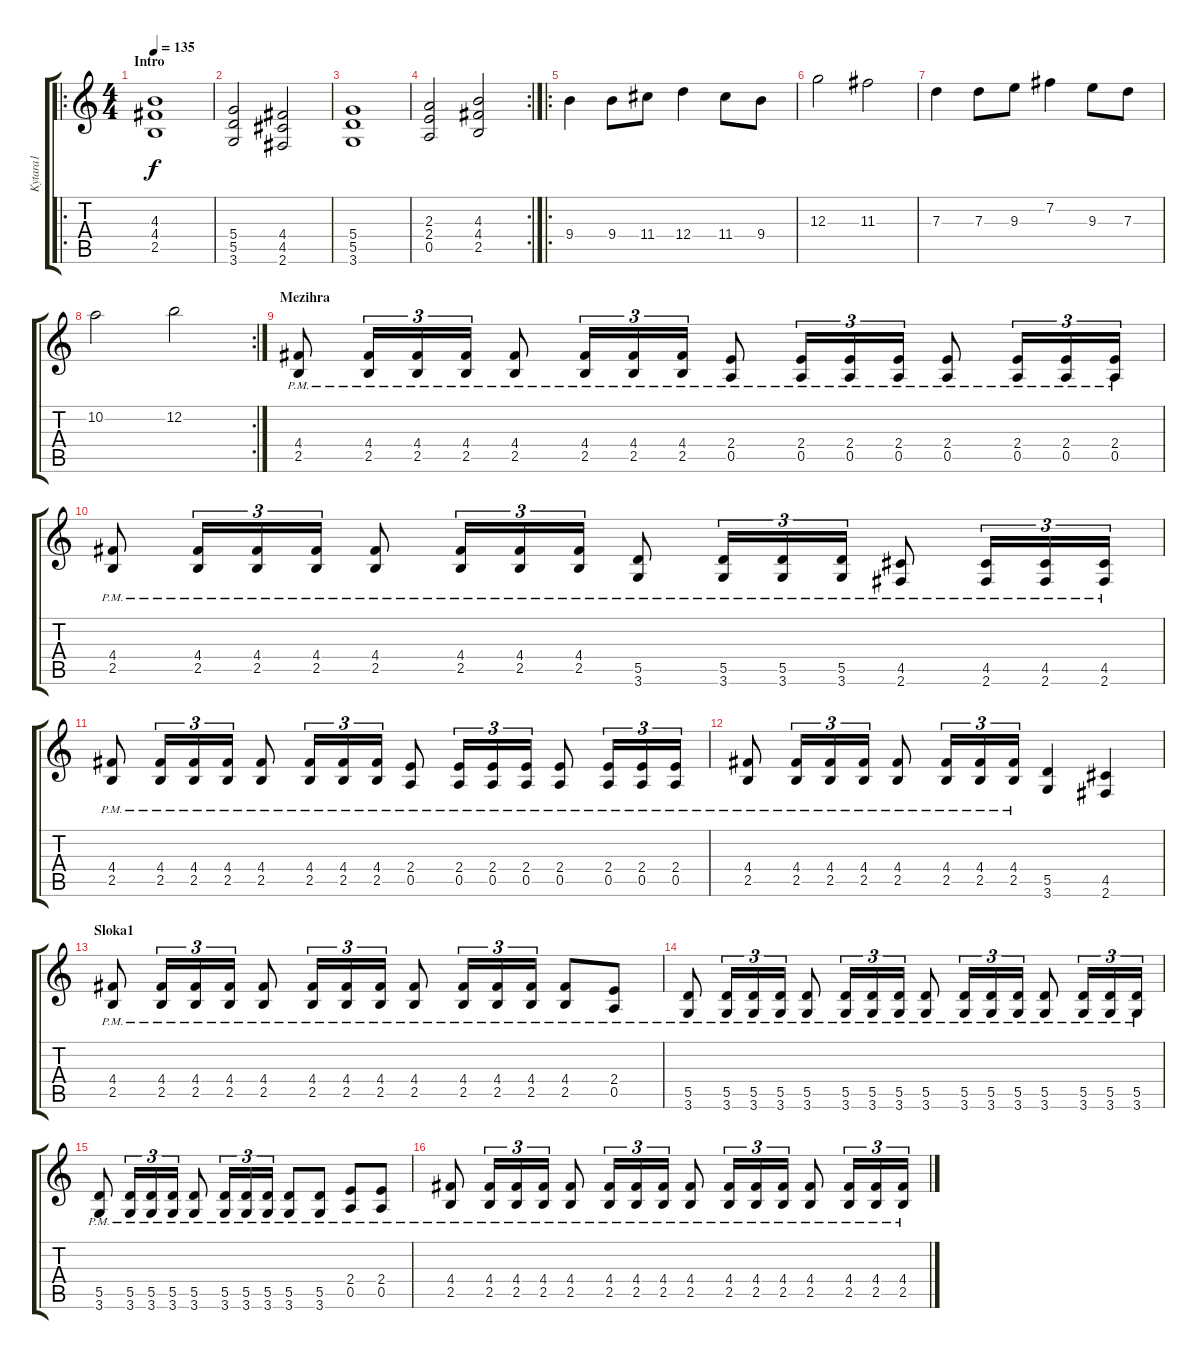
\track ("Kytara1" "Kytara1") {instrument distortionguitar}
\staff {score tabs}
\tuning (E4 B3 G3 D3 A2 E2) {hide}
\ro
\ts (4 4)
\section ("" "Intro")
\tempo 135
\clef g2
\ks c
(4.3 4.4 2.5).1{dy f instrument distortionguitar} |
(5.4 5.5 3.6).2 (4.4 4.5 2.6).2 |
(5.4 5.5 3.6).1 |
\rc 2
(2.3 2.4 0.5).2 (4.3 4.4 2.5).2 |
\ro
9.4.4{volume 13} 9.4.8 11.4.8 12.4.4 11.4.8 9.4.8 |
12.3.2 11.3.2 |
7.3.4 7.3.8 9.3.8 7.2.4 9.3.8 7.3.8 |
\rc 2
10.2.2 12.2.2 |
\section ("" "Mezihra")
(4.4{pm} 2.5{pm}).8{volume 11} (4.4{pm} 2.5{pm}).16{tu (3 2)} (4.4{pm} 2.5{pm}).16{tu (3 2)} (4.4{pm} 2.5{pm}).16{tu (3 2)} (4.4{pm} 2.5{pm}).8 (4.4{pm} 2.5{pm}).16{tu (3 2)} (4.4{pm} 2.5{pm}).16{tu (3 2)} (4.4{pm} 2.5{pm}).16{tu (3 2)} (2.4{pm} 0.5{pm}).8 (2.4{pm} 0.5{pm}).16{tu (3 2)} (2.4{pm} 0.5{pm}).16{tu (3 2)} (2.4{pm} 0.5{pm}).16{tu (3 2)} (2.4{pm} 0.5{pm}).8 (2.4{pm} 0.5{pm}).16{tu (3 2)} (2.4{pm} 0.5{pm}).16{tu (3 2)} (2.4{pm} 0.5{pm}).16{tu (3 2)} |
(4.4{pm} 2.5{pm}).8 (4.4{pm} 2.5{pm}).16{tu (3 2)} (4.4{pm} 2.5{pm}).16{tu (3 2)} (4.4{pm} 2.5{pm}).16{tu (3 2)} (4.4{pm} 2.5{pm}).8 (4.4{pm} 2.5{pm}).16{tu (3 2)} (4.4{pm} 2.5{pm}).16{tu (3 2)} (4.4{pm} 2.5{pm}).16{tu (3 2)} (5.5{pm} 3.6{pm}).8 (5.5{pm} 3.6{pm}).16{tu (3 2)} (5.5{pm} 3.6{pm}).16{tu (3 2)} (5.5{pm} 3.6{pm}).16{tu (3 2)} (4.5{pm} 2.6{pm}).8 (4.5{pm} 2.6{pm}).16{tu (3 2)} (4.5{pm} 2.6{pm}).16{tu (3 2)} (4.5{pm} 2.6{pm}).16{tu (3 2)} |
(4.4{pm} 2.5{pm}).8 (4.4{pm} 2.5{pm}).16{tu (3 2)} (4.4{pm} 2.5{pm}).16{tu (3 2)} (4.4{pm} 2.5{pm}).16{tu (3 2)} (4.4{pm} 2.5{pm}).8 (4.4{pm} 2.5{pm}).16{tu (3 2)} (4.4{pm} 2.5{pm}).16{tu (3 2)} (4.4{pm} 2.5{pm}).16{tu (3 2)} (2.4{pm} 0.5{pm}).8 (2.4{pm} 0.5{pm}).16{tu (3 2)} (2.4{pm} 0.5{pm}).16{tu (3 2)} (2.4{pm} 0.5{pm}).16{tu (3 2)} (2.4{pm} 0.5{pm}).8 (2.4{pm} 0.5{pm}).16{tu (3 2)} (2.4{pm} 0.5{pm}).16{tu (3 2)} (2.4{pm} 0.5{pm}).16{tu (3 2)} |
(4.4{pm} 2.5{pm}).8 (4.4{pm} 2.5{pm}).16{tu (3 2)} (4.4{pm} 2.5{pm}).16{tu (3 2)} (4.4{pm} 2.5{pm}).16{tu (3 2)} (4.4{pm} 2.5{pm}).8 (4.4{pm} 2.5{pm}).16{tu (3 2)} (4.4{pm} 2.5{pm}).16{tu (3 2)} (4.4{pm} 2.5{pm}).16{tu (3 2)} (5.5 3.6).4 (4.5 2.6).4 |
\section ("" "Sloka1")
(4.4{pm} 2.5{pm}).8 (4.4{pm} 2.5{pm}).16{tu (3 2)} (4.4{pm} 2.5{pm}).16{tu (3 2)} (4.4{pm} 2.5{pm}).16{tu (3 2)} (4.4{pm} 2.5{pm}).8 (4.4{pm} 2.5{pm}).16{tu (3 2)} (4.4{pm} 2.5{pm}).16{tu (3 2)} (4.4{pm} 2.5{pm}).16{tu (3 2)} (4.4{pm} 2.5{pm}).8 (4.4{pm} 2.5{pm}).16{tu (3 2)} (4.4{pm} 2.5{pm}).16{tu (3 2)} (4.4{pm} 2.5{pm}).16{tu (3 2)} (4.4{pm} 2.5{pm}).8 (2.4{pm} 0.5{pm}).8 |
(5.5{pm} 3.6{pm}).8 (5.5{pm} 3.6{pm}).16{tu (3 2)} (5.5{pm} 3.6{pm}).16{tu (3 2)} (5.5{pm} 3.6{pm}).16{tu (3 2)} (5.5{pm} 3.6{pm}).8 (5.5{pm} 3.6{pm}).16{tu (3 2)} (5.5{pm} 3.6{pm}).16{tu (3 2)} (5.5{pm} 3.6{pm}).16{tu (3 2)} (5.5{pm} 3.6{pm}).8 (5.5{pm} 3.6{pm}).16{tu (3 2)} (5.5{pm} 3.6{pm}).16{tu (3 2)} (5.5{pm} 3.6{pm}).16{tu (3 2)} (5.5{pm} 3.6{pm}).8 (5.5{pm} 3.6{pm}).16{tu (3 2)} (5.5{pm} 3.6{pm}).16{tu (3 2)} (5.5{pm} 3.6{pm}).16{tu (3 2)} |
(5.5{pm} 3.6{pm}).8 (5.5{pm} 3.6{pm}).16{tu (3 2)} (5.5{pm} 3.6{pm}).16{tu (3 2)} (5.5{pm} 3.6{pm}).16{tu (3 2)} (5.5{pm} 3.6{pm}).8 (5.5{pm} 3.6{pm}).16{tu (3 2)} (5.5{pm} 3.6{pm}).16{tu (3 2)} (5.5{pm} 3.6{pm}).16{tu (3 2)} (5.5{pm} 3.6{pm}).8 (5.5{pm} 3.6{pm}).8 (2.4{pm} 0.5{pm}).8 (2.4{pm} 0.5{pm}).8 |
(4.4{pm} 2.5{pm}).8 (4.4{pm} 2.5{pm}).16{tu (3 2)} (4.4{pm} 2.5{pm}).16{tu (3 2)} (4.4{pm} 2.5{pm}).16{tu (3 2)} (4.4{pm} 2.5{pm}).8 (4.4{pm} 2.5{pm}).16{tu (3 2)} (4.4{pm} 2.5{pm}).16{tu (3 2)} (4.4{pm} 2.5{pm}).16{tu (3 2)} (4.4{pm} 2.5{pm}).8 (4.4{pm} 2.5{pm}).16{tu (3 2)} (4.4{pm} 2.5{pm}).16{tu (3 2)} (4.4{pm} 2.5{pm}).16{tu (3 2)} (4.4{pm} 2.5{pm}).8 (4.4{pm} 2.5{pm}).16{tu (3 2)} (4.4{pm} 2.5{pm}).16{tu (3 2)} (4.4{pm} 2.5{pm}).16{tu (3 2)}
